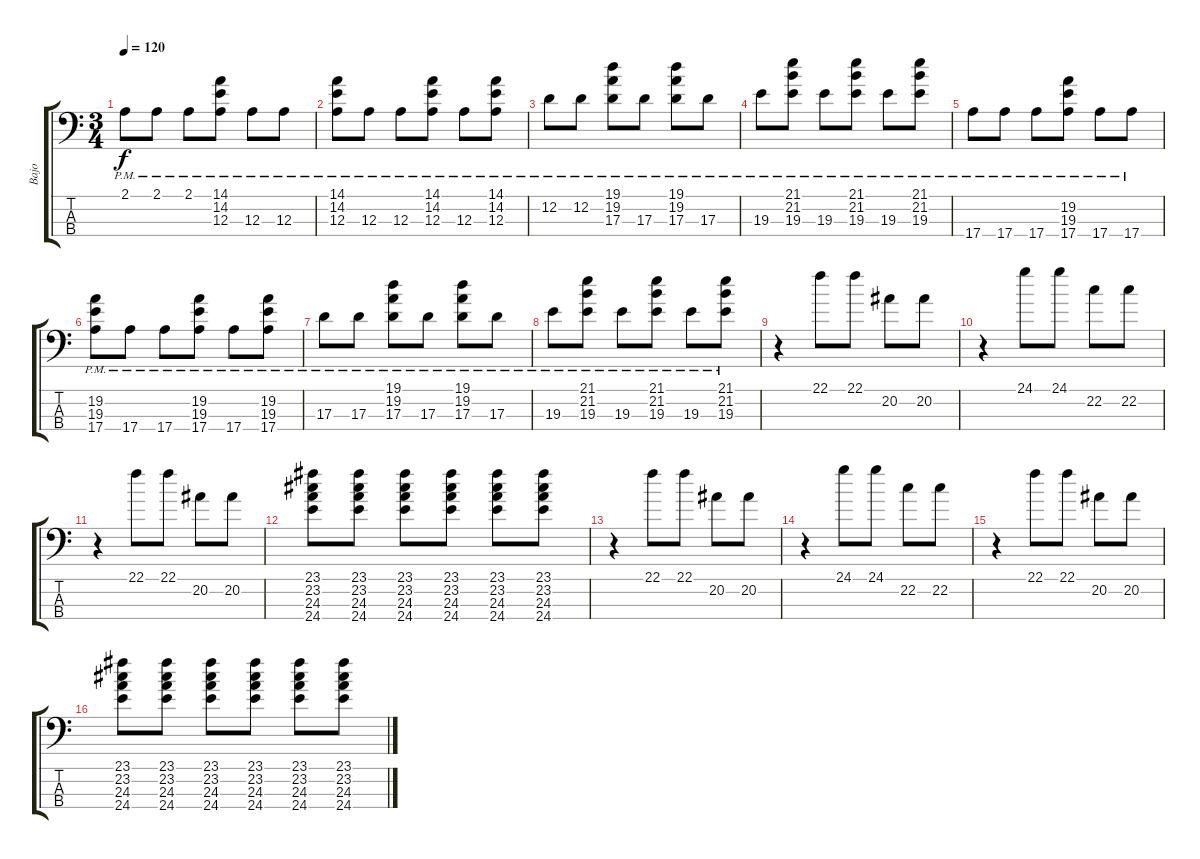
\track ("Bajo" "Bajo") {instrument acousticbass}
\staff {score tabs}
\tuning (G2 D2 A1 E1) {hide}
\ts (3 4)
\tempo 120
\clef f4
\ks c
2.1{pm}.8{dy f instrument acousticbass} 2.1{pm}.8 2.1{pm}.8 (14.1 14.2 12.3{pm}).8 12.3{pm}.8 12.3{pm}.8 |
(14.1 14.2 12.3{pm}).8 12.3{pm}.8 12.3{pm}.8 (14.1 14.2 12.3{pm}).8 12.3{pm}.8 (14.1 14.2 12.3{pm}).8 |
12.2{pm}.8 12.2{pm}.8 (19.1 19.2 17.3{pm}).8 17.3{pm}.8 (19.1 19.2 17.3{pm}).8 17.3{pm}.8 |
19.3{pm}.8 (21.1 21.2 19.3{pm}).8 19.3{pm}.8 (21.1 21.2 19.3{pm}).8 19.3{pm}.8 (21.1 21.2 19.3{pm}).8 |
17.4{pm}.8 17.4{pm}.8 17.4{pm}.8 (19.2 19.3 17.4{pm}).8 17.4{pm}.8 17.4{pm}.8 |
(19.2 19.3 17.4{pm}).8 17.4{pm}.8 17.4{pm}.8 (19.2 19.3 17.4{pm}).8 17.4{pm}.8 (19.2 19.3 17.4{pm}).8 |
17.3{pm}.8 17.3{pm}.8 (19.1 19.2 17.3{pm}).8 17.3{pm}.8 (19.1 19.2 17.3{pm}).8 17.3{pm}.8 |
19.3{pm}.8 (21.1 21.2 19.3{pm}).8 19.3{pm}.8 (21.1 21.2 19.3{pm}).8 19.3{pm}.8 (21.1 21.2 19.3{pm}).8 |
r.4 22.1.8 22.1.8 20.2.8 20.2.8 |
r.4 24.1.8 24.1.8 22.2.8 22.2.8 |
r.4 22.1.8 22.1.8 20.2.8 20.2.8 |
(23.1 23.2 24.3 24.4).8 (23.1 23.2 24.3 24.4).8 (23.1 23.2 24.3 24.4).8 (23.1 23.2 24.3 24.4).8 (23.1 23.2 24.3 24.4).8 (23.1 23.2 24.3 24.4).8 |
r.4 22.1.8 22.1.8 20.2.8 20.2.8 |
r.4 24.1.8 24.1.8 22.2.8 22.2.8 |
r.4 22.1.8 22.1.8 20.2.8 20.2.8 |
(23.1 23.2 24.3 24.4).8 (23.1 23.2 24.3 24.4).8 (23.1 23.2 24.3 24.4).8 (23.1 23.2 24.3 24.4).8 (23.1 23.2 24.3 24.4).8 (23.1 23.2 24.3 24.4).8
